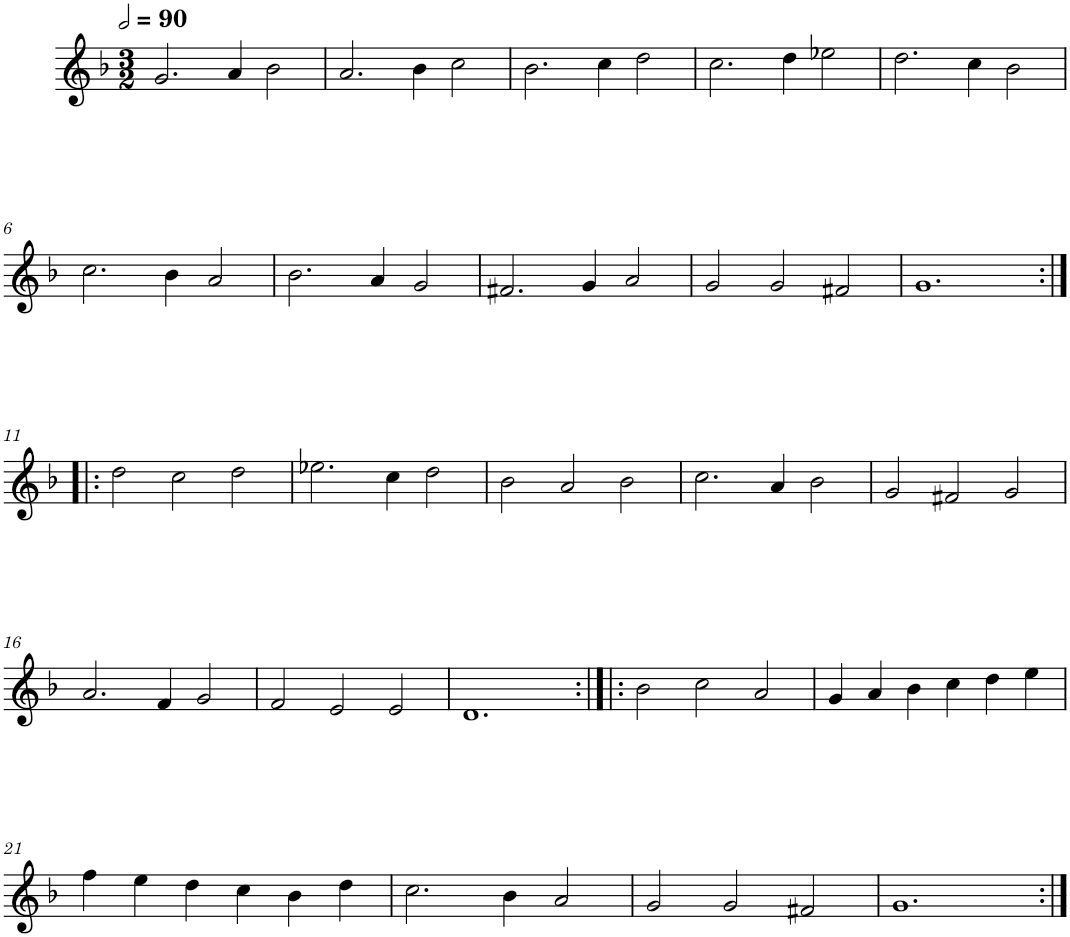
**kern
*part1
*staff1
*I"Quatre parties
*clefG2
*k[b-]
*M3/2
*MM180
=1
2.g/
4a/
2b-\
=2
2.a/
4b-\
2cc\
=3
2.b-\
4cc\
2dd\
=4
2.cc\
4dd\
2ee-X\
=5
2.dd\
4cc\
2b-\
!!LO:LB:g=z
=6
2.cc\
4b-\
2a/
=7
2.b-\
4a/
2g/
=8
2.f#X/
4g/
2a/
=9
2g/
2g/
2f#X/
=10
1.g
!!LO:LB:g=z
=11:|!|:
2dd\
2cc\
2dd\
=12
2.ee-X\
4cc\
2dd\
=13
2b-\
2a/
2b-\
=14
2.cc\
4a/
2b-\
=15
2g/
2f#X/
2g/
!!LO:LB:g=z
=16
2.a/
4f/
2g/
=17
2f/
2e/
2e/
=18
1.d
=19:|!|:
2b-\
2cc\
2a/
=20
4g/
4a/
4b-\
4cc\
4dd\
4ee\
!!LO:LB:g=z
=21
4ff\
4ee\
4dd\
4cc\
4b-\
4dd\
=22
2.cc\
4b-\
2a/
=23
2g/
2g/
2f#X/
=24
1.g
=:|!
*-
